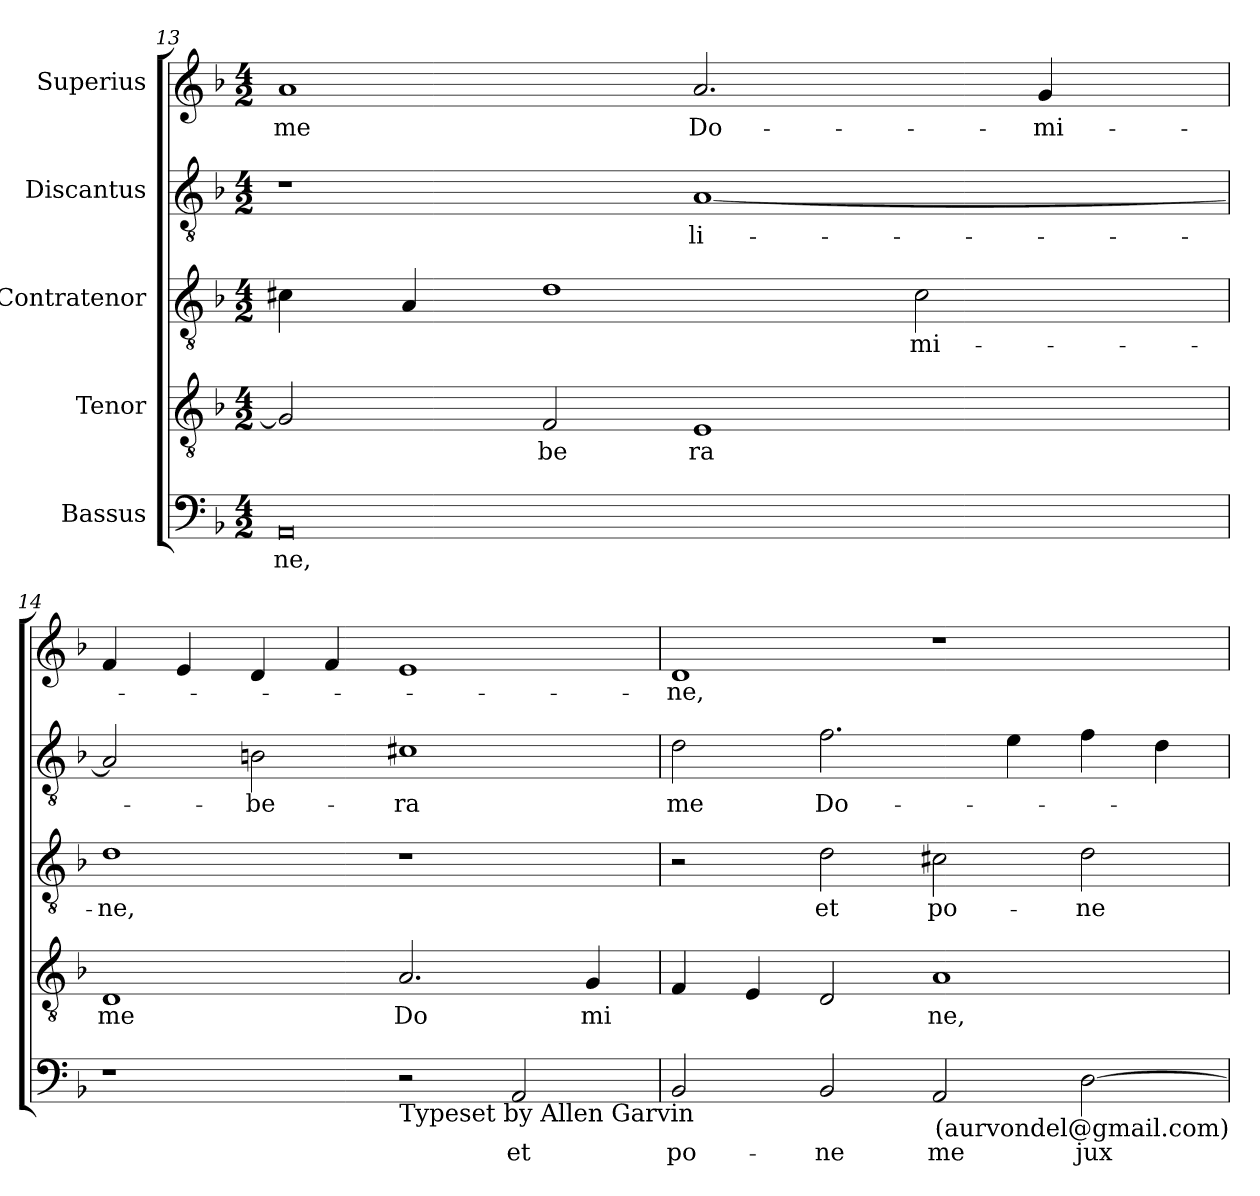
**kern	**text	**kern	**text	**kern	**text	**kern	**text	**kern	**text
*part5	*part5	*part4	*part4	*part3	*part3	*part2	*part2	*part1	*part1
*staff5	*staff5	*staff4	*staff4	*staff3	*staff3	*staff2	*staff2	*staff1	*staff1
*I"Bassus	*	*I"Tenor	*	*I"Contratenor	*	*I"Discantus	*	*I"Superius	*
!!LO:LB:g=z
*clefF4	*	*clefGv2	*	*clefGv2	*	*clefGv2	*	*clefG2	*
*ITrd-3c-5	*	*ITrd-3c-5	*	*ITrd-3c-5	*	*ITrd-3c-5	*	*	*
*k[b-e-]	*	*k[b-e-]	*	*k[b-e-]	*	*k[b-e-]	*	*k[b-]	*
*B-:	*	*B-:	*	*B-:	*	*B-:	*	*F:	*
*M4/2	*	*M4/2	*	*M4/2	*	*M4/2	*	*M4/2	*
=13	=13	=13	=13	=13	=13	=13	=13	=13	=13
!	!LO:LY:b:cj	!	!	!	!	!	!	!	!LO:LY:b:cj
*^	*	*	*	*^	*	*	*	*	*
0D	4ryy	ne,	2c/]	.	4f#X\	32.ryy	.	1r	.	1a	me
.	.	.	.	.	.	1ryy	.	.	.	.	.
.	16ryy	.	.	.	4d/	.	.	.	.	.	.
.	64ryy	.	.	.	.	.	.	.	.	.	.
.	1ryy	.	.	.	.	.	.	.	.	.	.
!	!	!	!	!LO:LY:b:cj	!	!	!	!	!	!	!
.	.	.	2B-/	be	1g	.	.	.	.	.	.
!	!	!	!	!LO:LY:b:cj	!	!	!	!	!LO:LY:b:cj	!	!LO:LY:b:cj
.	.	.	1A	ra	.	.	.	[<1d	li-	2.a/	Do-
.	.	.	.	.	.	2ryy	.	.	.	.	.
.	2ryy	.	.	.	.	.	.	.	.	.	.
!	!	!	!	!	!	!	!LO:LY:b:cj	!	!	!	!
.	.	.	.	.	2f#\	.	mi-	.	.	.	.
.	.	.	.	.	.	4ryy	.	.	.	.	.
!	!	!	!	!	!	!	!	!	!	!	!LO:LY:b
.	.	.	.	.	.	.	.	.	.	4g/	-mi-
.	.	.	.	.	.	8ryy	.	.	.	.	.
.	8ryy	.	.	.	.	.	.	.	.	.	.
.	.	.	.	.	.	16ryy	.	.	.	.	.
.	32.ryy	.	.	.	.	.	.	.	.	.	.
.	.	.	.	.	.	64ryy	.	.	.	.	.
=14	=14	=14	=14	=14	=14	=14	=14	=14	=14	=14	=14
!	!	!	!	!LO:LY:b:cj	!	!	!LO:LY:b:cj	!	!	!	!
*v	*v	*	*	*	*v	*v	*	*	*	*	*
1r	.	1G	me	1g	-ne,	2d/]	.	4f/	.
.	.	.	.	.	.	.	.	4e/	.
!	!	!	!	!	!	!	!LO:LY:b:cj	!	!
.	.	.	.	.	.	2en\	-be-	4d/	.
.	.	.	.	.	.	.	.	4f/	.
!LO:TX:b:t=Typeset by Allen Garvin	!	!	!	!	!	!	!	!	!
!	!	!	!LO:LY:b:cj	!	!	!	!LO:LY:b:cj	!	!
2r	.	2.d/	Do	1r	.	1f#X	-ra	1e	.
!	!LO:LY:b:cj	!	!	!	!	!	!	!	!
2D/	et	.	.	.	.	.	.	.	.
!	!	!	!LO:LY:b	!	!	!	!	!	!
.	.	4c/	mi	.	.	.	.	.	.
=15	=15	=15	=15	=15	=15	=15	=15	=15	=15
!	!LO:LY:b:cj	!	!	!	!	!	!LO:LY:b:cj	!	!LO:LY:b:cj
2E-/	po-	4B-/	.	2r	.	2g\	me	1d	-ne,
.	.	4A/	.	.	.	.	.	.	.
!	!LO:LY:b:cj	!	!	!	!LO:LY:b:cj	!	!LO:LY:b	!	!
2E-/	-ne	2G/	.	2g\	et	2.b-\	Do-	.	.
!	!LO:LY:b:cj	!	!LO:LY:b:cj	!	!LO:LY:b:cj	!	!	!	!
2D/	me	1d	ne,	2f#X\	po-	.	.	1r	.
.	.	.	.	.	.	4a\	.	.	.
!	!LO:LY:b	!	!	!	!LO:LY:b:cj	!	!	!	!
[>2G\	jux-	.	.	2g\	-ne	4b-\	.	.	.
.	.	.	.	.	.	4g\	.	.	.
!LO:TX:b:t=(aurvondel@gmail.com)	!	!	!	!	!	!	!	!	!
=	=	=	=	=	=	=	=	=	=
*-	*-	*-	*-	*-	*-	*-	*-	*-	*-
